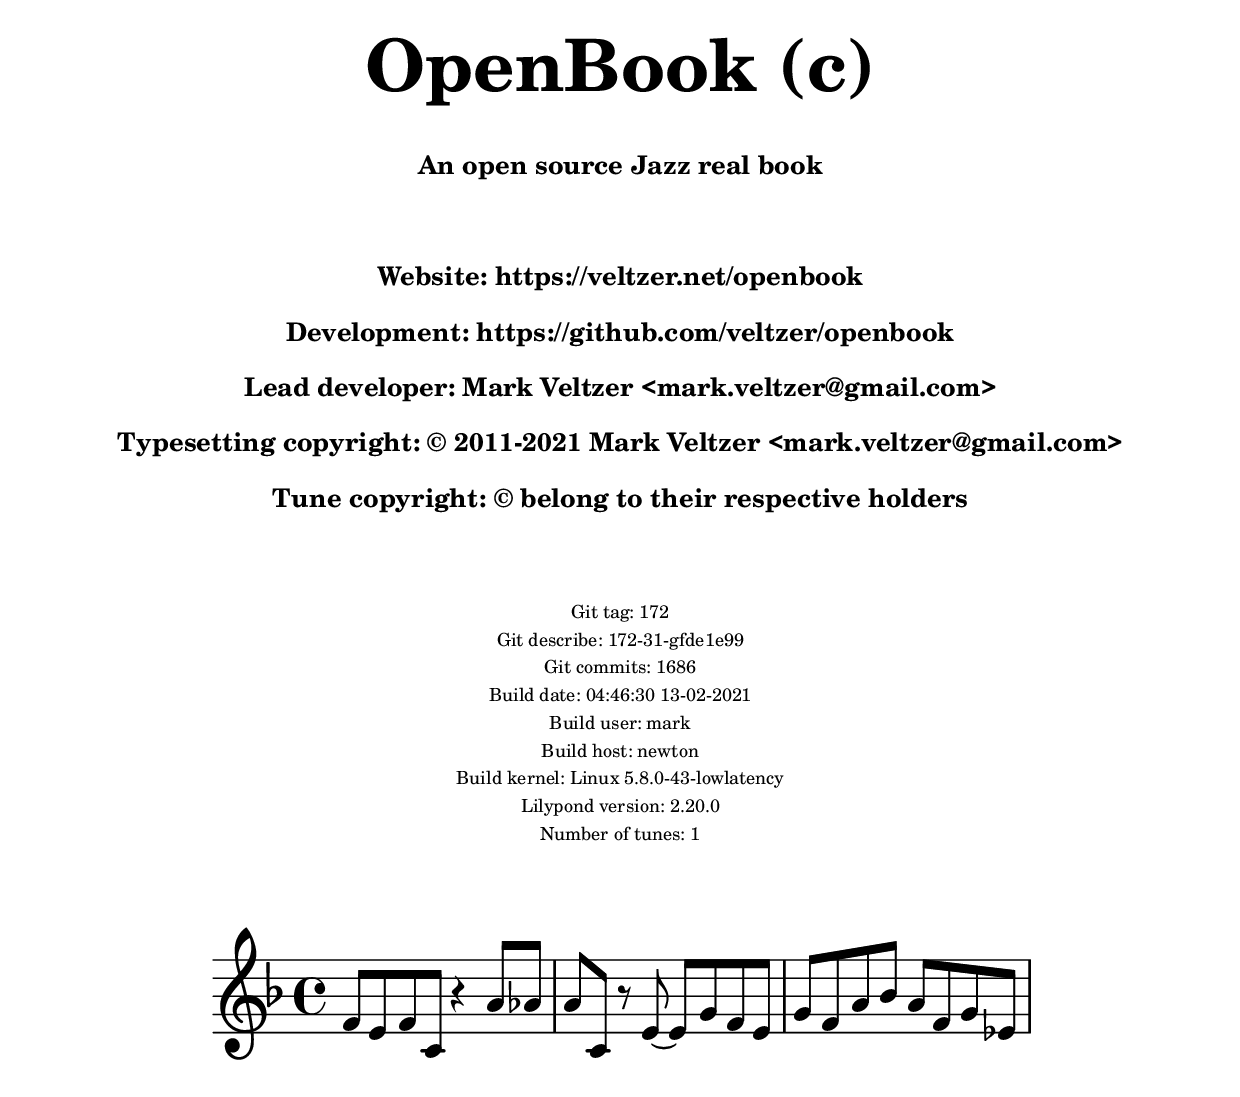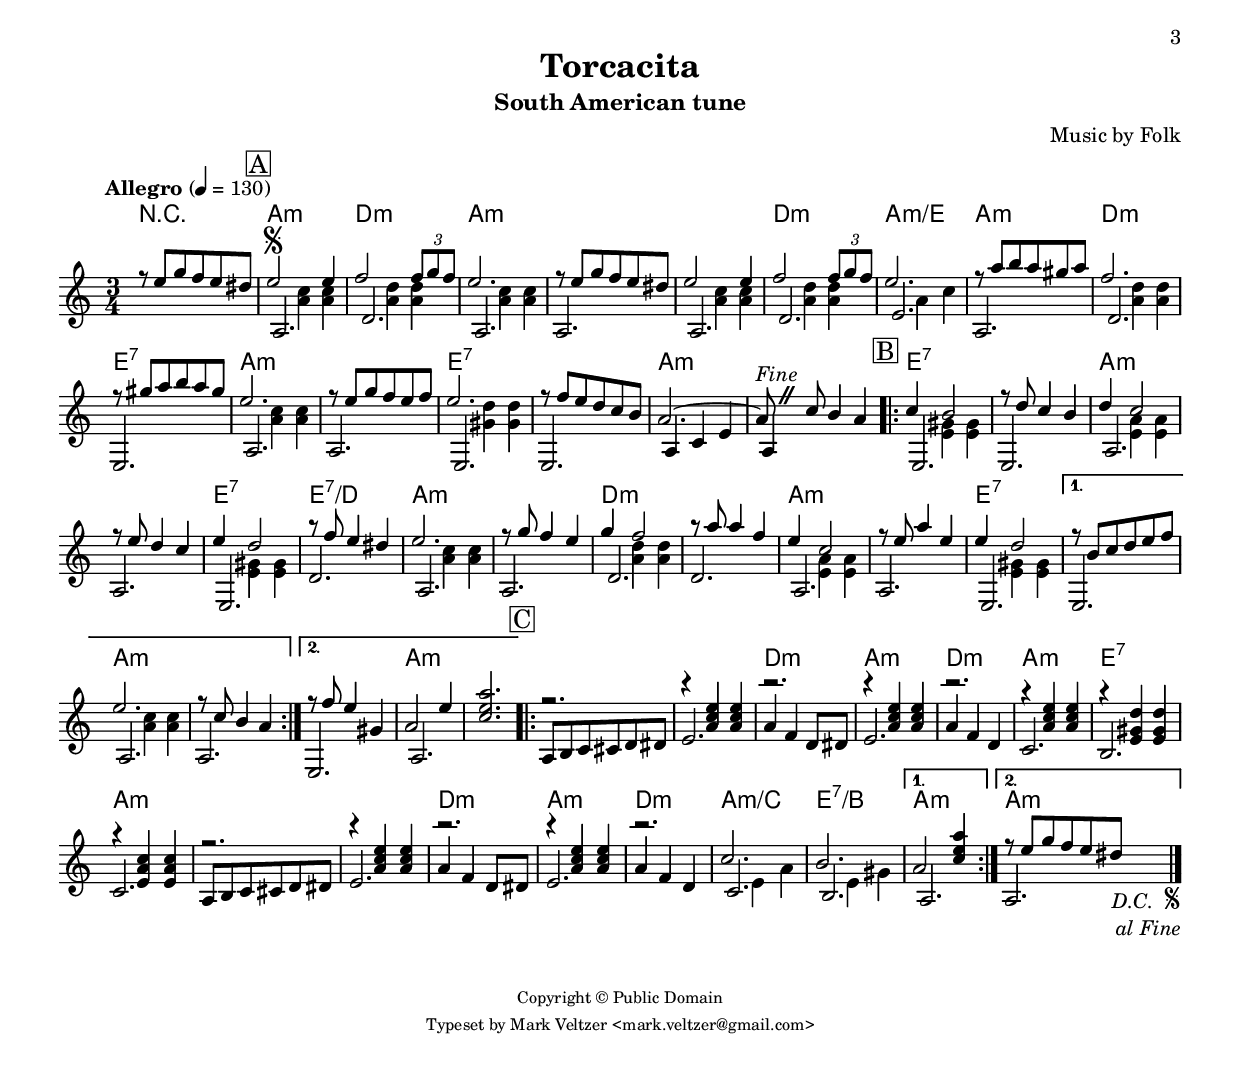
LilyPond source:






% lets emit the definitions

% end verbatim - this comment is a hack to prevent texinfo.tex
% from choking on non-European UTF-8 subsets

% this version tag will keep me compiling only on this version of lilypond.
%=====================================================================

\version "2.20.0"

% lets define a variable to hold the formatted build date (man 3 strftime):
%date=#(strftime "%T %d-%m-%Y" (localtime (current-time)))
%lilypond_version=#(lilypond-version)

% setting instruments for midi generation (bah - this doesn't work...)
%=====================================================================
%\set ChordNames.midiInstrument = #"acoustic grand"
%\set Staff.midiInstrument = #"flute"
%\set PianoStaff.instrumentName = #"acoustic grand"
% do not show chords unless they change...
%\set chordChanges = ##t

% number of staffs per page (this does not work because of my breaks)
%\paper {
%	system-count = #7
%}

\paper {
%% reduce spaces between systems and the bottom (taken from the lilypond
%% documentation and found the relevant variable)
%% the result of this is that I can fit 8 single staffs in one page
%% which is ideal for Jazz (think 32 bar divided into 8 lines of 4 bars each...).
%% I should really only apply this thing for Jazz tunes but that is a TODO item.
%% default is 4\mm - 3 already causes 8 staffs to take 2 pages
	between-system-padding = 2\mm
%% default is 20\mm
%% between-system-space = 16\mm
%% ragged-last-bottom = ##f
%% ragged-bottom = ##f

%% make lilypond increase the distance of the footer from the bottom of the page
%% it seems that if you don't do something like this you're going to have
%% a real problem seeing the footer in postscript printing....
%%bottom-margin = 2.5\cm

%% from /usr/share/lilypond/2.12.3/ly/titling-init.ly
%% to stop lilypond from printing footers...
	oddFooterMarkup = \markup {}

%% prevent lilypond from printing the headers...

	scoreTitleMarkup = \markup {}
	bookTitleMarkup = \markup {}
}
\layout {
%% don't have the first line indented
	indent = 0.0 \cm
%% don't know what this is (taken from Laurent Martelli...)
%%textheight = 1.5\cm

	\context {
		\Score
	%% change the size of the text fonts
	%%\override LyricText #'font-family = #'typewriter
		\override LyricText #'font-size = #'-2

	%% set the style of the chords to Jazz - I don't see this making any effect
		\override ChordName #'style = #'jazz
	%%\override ChordName #'word-space = #2

	%% set the chord size and font
	%%\override ChordName #'font-series = #'bold
	%%\override ChordName #'font-family = #'roman
	%%\override ChordName #'font-size = #-1

	%% don't show bar numbers (for jazz it makes it too cluttery)
		\remove "Bar_number_engraver"
	}
}
% reduce the font size (taken from the lilypond info documentation, default is 20)
#(set-global-staff-size 17.82)

% There is no need to set the paper size to a4 since it is the default.
% make lilypond use paper of size a4 (Is this the default ?!?)
%#(set-default-paper-size "a4")
%)

% Don't have textedit:// links for every note in the pdf file.
% This reduces the size of the pdf by a lot
\pointAndClickOff

% chord related matters
myChordDefinitions={
	<c ees ges bes des' fes' aes'>-\markup \super {7alt}
	<c e g bes f'>-\markup \super {7sus}
	<c e g bes d f'>-\markup \super {9sus}
	<c e g f'>-\markup \super {sus}
	<c ees ges bes>-\markup { "m" \super { "7 " \flat "5" } }
	<c ees ges beses>-\markup { "dim" \super { "7" } }
	<c ees ges>-\markup { "dim" }
%%<c e g b>-\markup { "maj7" }
	<c e gis bes d'>-\markup { \super { "9 " \sharp "5" } }
	<c e g bes d' a'>-\markup \super {13}
	<c e g bes d' fis'>-\markup { \super { "9 " \sharp "11" } }
}
myChordExceptions=#(append
	(sequential-music-to-chord-exceptions myChordDefinitions #t)
	ignatzekExceptions
)

% some macros to be reused all over
% =====================================================================
myBreak=\break
% do line breaks really matter?
myEndLine=\break
%myEndLine={}
myEndLineVoltaNotLast={}
myEndLineVoltaLast=\break
myEndLineVolta=\break
partBar=\bar "||"
endBar=\bar "|."
startBar=\bar ".|"
startRepeat=\bar "|:"
endRepeat=\bar ":|"
startTune={}
endTune=\bar "|."
myFakeEndLine={}
mySegno=\mark \markup { \musicglyph #"scripts.segno" }
myCoda=\mark \markup { \musicglyph #"scripts.coda" }

% some functions to be reused all over
% =====================================================================
% A wrapper for section markers that allows us to control their formatting

% You can have a circle instead of a box using:
% \mark \markup { \circle #mark }
myMark =
#(define-music-function
	(parser location mark)
	(markup?)
	#{
	\mark \markup { \box #mark }
	#})
myWordMark =
#(define-music-function
	(parser location mark)
	(markup?)
	#{
	\mark \markup { \box #mark }
	#})
% grace that does appoggiatura
%\grace $notes
myGrace = #(define-music-function (parser location notes) (ly:music?) #{ \appoggiatura $notes #})
% grace that does nothing
%myGrace = #(define-music-function (parser location notes) (ly:music?) #{ #})

% this is a macro that * really * breaks lines. You don't really need this since a regular \break will work
% AS LONG AS you have the '\remove Bar_engraver' enabled...
hardBreak={ \bar "" \break }
% a macro to make vertical space
verticalSpace=\markup { \null }

% macros to help in parenthesizing chords
% see the playground area for openbook and http://lilypond.1069038.n5.nabble.com/Parenthesizing-chord-names-td44370.html
#(define (left-parenthesis-ignatzek-chord-names in-pitches bass inversion context) (markup #:line ("(" (ignatzek-chord-names in-pitches bass inversion context))))
#(define (right-parenthesis-ignatzek-chord-names in-pitches bass inversion context) (markup #:line ((ignatzek-chord-names in-pitches bass inversion context) ")")))
#(define (parenthesis-ignatzek-chord-names in-pitches bass inversion context) (markup #:line ("(" (ignatzek-chord-names in-pitches bass inversion context) ")")))
LPC = { \once \set chordNameFunction = #left-parenthesis-ignatzek-chord-names }
RPC = { \once \set chordNameFunction = #right-parenthesis-ignatzek-chord-names }
OPC = { \once \set chordNameFunction = #parenthesis-ignatzek-chord-names }

% some macros for marking parts of jazz tunes
% =====================================================================
startSong={}
% If we want endings of parts to be denoted by anything we need
% to find a smarter function that this since this will tend
% to make other things disapper (repeat markings etc)
%endSong=\bar "|."
endSong={}
startPart={}
% If we want endings of parts to be denoted by anything we need
% to find a smarter function that this since this will tend
% to make other things disapper (repeat markings etc)
% endPart=\bar "||"
endPart={}
startChords={
%% this causes chords that do not change to disappear...
	\set chordChanges = ##t
%% use my own chord exceptions
	\set chordNameExceptions = #myChordExceptions
}
endChords={}


% lets always include guitar definitions
\include "predefined-guitar-fretboards.ly"

% book header
%\book {
%% this is the title page
	\bookpart {
		\markup {
			\column {
				\null
				\null
				\null
				\null
				\null
				\null
				\null
				\null
				\null
				\null
				\fill-line { \fontsize #11 \bold "OpenBook (c)"}
				\null
				\null
				\fill-line { \larger \larger \bold "An open source Jazz real book" }
				\null
				\null
				\null
				\fill-line {
					\huge \bold \concat {
						"Website: "
						\with-url #"https://veltzer.net/openbook" https://veltzer.net/openbook
					}
				}
				\null
				\fill-line {
					\huge \bold \concat {
						"Development: "
						\with-url #"https://github.com/veltzer/openbook" https://github.com/veltzer/openbook
					}
				}
				\null
				\fill-line {
					\huge \bold \concat {
						"Lead developer: Mark Veltzer "
						"<" \with-url #"mailto:mark.veltzer@gmail.com" mark.veltzer@gmail.com ">"
					}
				}
				\null
				\fill-line {
					\huge \bold \concat {
						"Typesetting copyright: © 2011-"
						2021
						" Mark Veltzer "
						"<" \with-url #"mailto:mark.veltzer@gmail.com" mark.veltzer@gmail.com ">"
					}
				}
				\null
				\fill-line { \huge \bold "Tune copyright: © belong to their respective holders" }
				\null
				\null
				\null
				\fill-line { \small "Git tag: 172" }
				\fill-line { \small "Git describe: 172-31-gfde1e99" }
				\fill-line { \small "Git commits: 1686" }
				\fill-line { \small "Build date: 04:46:30 13-02-2021" }
				\fill-line { \small "Build user: mark" }
				\fill-line { \small "Build host: newton" }
				\fill-line { \small "Build kernel: Linux 5.8.0-43-lowlatency" }
				\fill-line { \small "Lilypond version: 2.20.0" }
				\fill-line { \small "Number of tunes: 1" }
				\null
				\null
				\null
			}
		}
		\score {
			<<
				\new Staff="Melody" {
					\new Voice="Voice"
					\relative c' {
						\time 4/4
						\key f \major
						\set fontSize = #-3
						f8 e f c r4 a'8 aes | a c, r e~ e g f e | g f a bes a f g ees
					}
				}
			>>
			\layout {
				#(layout-set-staff-size 35)
				indent = 2.6\cm
			}
		}
	}

\markuplist \table-of-contents
\pageBreak

% from here everything needs to go into a loop

% include anything the user wants before the bookpart starts



PartChords=\chordmode {
	\startSong
	\startChords

%% there is no need to worry about which instrument plays the chords
%% since they will not be heard...

	r2. |

	a:m | d:m | a2.*2:m | \myFakeEndLine
	a2.:m | d:m | a:m/e | a:m | \myFakeEndLine
	d:m | e:7 | a2.*2:m | \myFakeEndLine
	e:7 | a:m | \myFakeEndLine

	\repeat volta 2 {
		e2.*2:7 | a:m | \myFakeEndLine
		e2.:7 | e:7/d | a2.*2:m | \myFakeEndLine
		d:m | a:m | \myFakeEndLine
		e2.:7 |
	} \alternative {
		{ e2.:7 | a2.*2:m | }
		{ e2.:7 | a2.*2:m | }
	} \myFakeEndLine

	\repeat volta 2 {
		a2.*2:m | d2.:m | a:m | \myFakeEndLine
		d:m | a:m | e:7 | a:m | \myFakeEndLine
		a2.*2:m | d2.:m | a:m | \myFakeEndLine
		d:m | a:m/c | e:7/b |
	} \alternative {
		{ a:m | }
		{ a:m | }
	} \myFakeEndLine

	\endChords
	\endSong
}

PartHighVoice=\relative c' {

	\tempo "Allegro" 4 = 130
	\time 3/4
	\key c \major

%% this is to let lily know that this is voice one
	\voiceOne

	r8 e' g f e dis |

	\myMark "A"
	e2\segno e4 | f2 \tuplet 3/2 {f8 g f} | e2. | r8 e g f e dis | \myFakeEndLine
	e2 e4 | f2 \tuplet 3/2 {f8 g f} | e2. | r8 a b a gis a | \myFakeEndLine
	f2. | r8 gis a b a gis | e2. | r8 e g f e f | \myFakeEndLine
	e2. | r8 f e d c b | a2. ~ | a8-\markup { \italic "Fine" }
	\override BreathingSign.text = \markup {
		\musicglyph #"scripts.caesura.straight"
	}
	\breathe
	c b4 a | \myFakeEndLine

	\myMark "B"
	\repeat volta 2 {
		c4 b2 | r8 d c4 b | d c2 | r8 e d4 c | \myFakeEndLine
		e d2 | r8 f e4 dis | e2. | r8 g f4 e | \myFakeEndLine
		g f2 | r8 a a4 f | e c2 | r8 e a4 e | \myFakeEndLine
		e d2 |
	} \alternative {
		{ r8 b c d e f | e2. | r8 c b4 a | }
		{ r8 f' e4 gis, | a2 e'4 | <c e a>2. | }
	} \myFakeEndLine

	\myMark "C"
	\repeat volta 2 {
		r2. | r4 <a c e> <a c e> | r2. | r4 <a c e> <a c e> | \myFakeEndLine
		r2. | r4 <a c e> <a c e> | r4 <e gis d'> <e gis d'> | r4 <e a c> <e a c> | \myFakeEndLine
		r2. | r4 <a c e> <a c e> | r2. | r4 <a c e> <a c e> | \myFakeEndLine
		r2. | c | b |
	} \alternative {
		{ a2 <c e a>4 | }
		{ r8 e g f e dis_\markup {
			\center-column {
				\line
				{ \italic "D.C. "
				\tiny \raise #1
				\musicglyph #"scripts.segno"
				}
				\italic " al Fine"
			}
		} | }
	} \myFakeEndLine

	\endTune
}

PartMidVoice=\relative c' {
	\time 3/4

%% this is to let lily know that this is voice one
	\voiceTwo

	s2. |

	s4 <a' c> <a c> | s <a d> <a d> | s <a c> <a c> | s2. |
	s4 <a c> <a c> | s <a d> <a d> | s a c | s2. |
	s4 <a d> <a d> | s2. | s4 <a c> <a c> | s2. |
	s4 <gis d'> <gis d'> | s2. | s | s |

	\repeat volta 2 {
		s4 <e gis> <e gis> | s2. | s4 <e a> <e a> | s2. |
		s4 <e gis> <e gis> | s2. | s4 <a c> <a c> | s2. |
		s4 <a d> <a d> | s2. | s4 <e a> <e a> | s2. |
		s4 <e gis> <e gis> |
	} \alternative {
		{ s2. | s4 <a c> <a c> | s2. | }
		{ s2. | s2. | s2. | }
	}

	\repeat volta 2 {
		s2. | s2. | s2. | s2. |
		s2. | s2. | s2. | s2. |
		s2. | s2. | s2. | s2. |
		s2. | s4 e a | s e gis |
	} \alternative {
		{ s2. | }
		{ s2. | }
	}
}

PartLowVoice=\relative c' {
	\time 3/4

%% this is to let lily know that this is voice one
	\voiceThree

	s2. |

	a2. | d | a | a |
	a | d | e | a, |
	d | e, | a | a |
	e | e | a4 c e | a, s s |

	\repeat volta 2 {
		e2. | e | a | a |
		e | d' | a | a |
		d | d | a | a |
		e |
	} \alternative {
		{ e | a | a | }
		{ e | a | s | }
	}

	\repeat volta 2 {
		a8 b c cis d dis | e2. | a4 f d8 dis | e2. |
		a4 f d | c2. | b | c |
		a8 b c cis d dis | e2. | a4 f d8 dis | e2. |
		a4 f d | c2. | b |
	} \alternative {
		{ a | }
		{ a | }
	}
}



\bookpart {

% this causes the variables to be defined...











% now play with the variables that depend on language



% calculate the tag line


% calculate the typesetby




\tocItem \markup "Torcacita / Folk"





% taken from "/usr/share/lilypond/2.12.3/ly/titling-init.ly"
\markup {
	\column {
		\override #'(baseline-skip . 3.5)
		\column {
			\huge \larger \bold
			\fill-line { \larger "Torcacita" }
			\fill-line { \large \smaller \bold \larger "South American tune" }
			\fill-line {
				""
				"Music by Folk"
			}
			\fill-line {
				""
			}
		}
	}
}
\noPageBreak






% score for printing
\score {
	<<
		\new ChordNames="Partchords" \PartChords
		\new Staff="Melody" <<
			\new Voice="highvoice" \PartHighVoice
			\new Voice="midvoice" \PartMidVoice
			\new Voice="lowvoice" \PartLowVoice
		>>
	>>
	\layout {
	}
}


\noPageBreak
\markup \column {
%% just a little space
	\null
	\fill-line {
		\smaller \smaller { "Copyright © Public Domain" }
	}
	\fill-line {
		\smaller \smaller { "Typeset by Mark Veltzer <mark.veltzer@gmail.com>" }
	}
}



}


% book footer
%}
